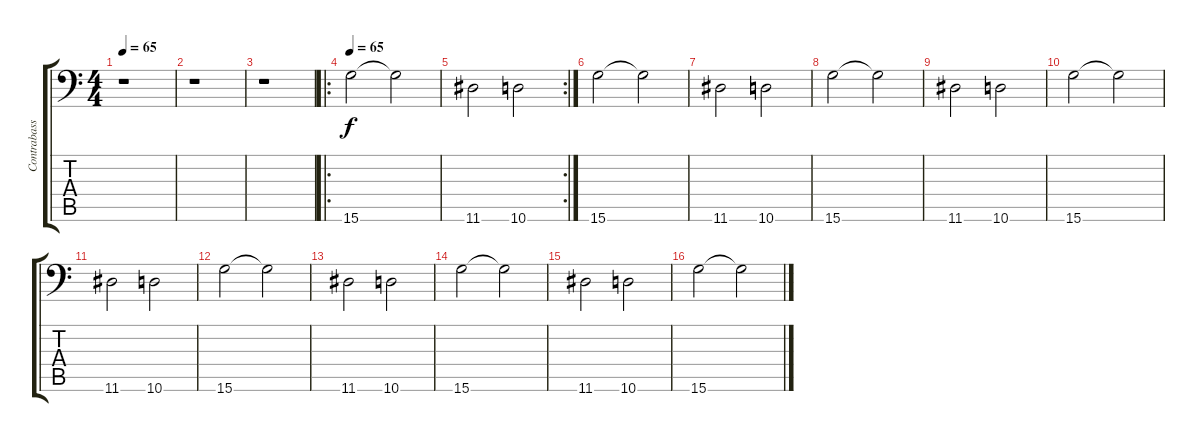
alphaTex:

\track ("Contrabass" "Contrabass") {instrument contrabass}
\staff {score tabs}
\tuning (E4 B3 G3 D3 A2 E1) {hide}
\ts (4 4)
\tempo 65
\tempo 59
\tempo 65
\clef f4
\ks c
r.1{dy f instrument contrabass} |
r.1 |
r.1 |
\ro
\tempo 65
15.6.2 15.6{t}.2 |
\rc 2
11.6.2 10.6.2 |
15.6.2 15.6{t}.2 |
11.6.2 10.6.2 |
15.6.2 15.6{t}.2 |
11.6.2 10.6.2 |
15.6.2 15.6{t}.2 |
11.6.2 10.6.2 |
15.6.2 15.6{t}.2 |
11.6.2 10.6.2 |
15.6.2 15.6{t}.2 |
11.6.2 10.6.2 |
15.6.2 15.6{t}.2
